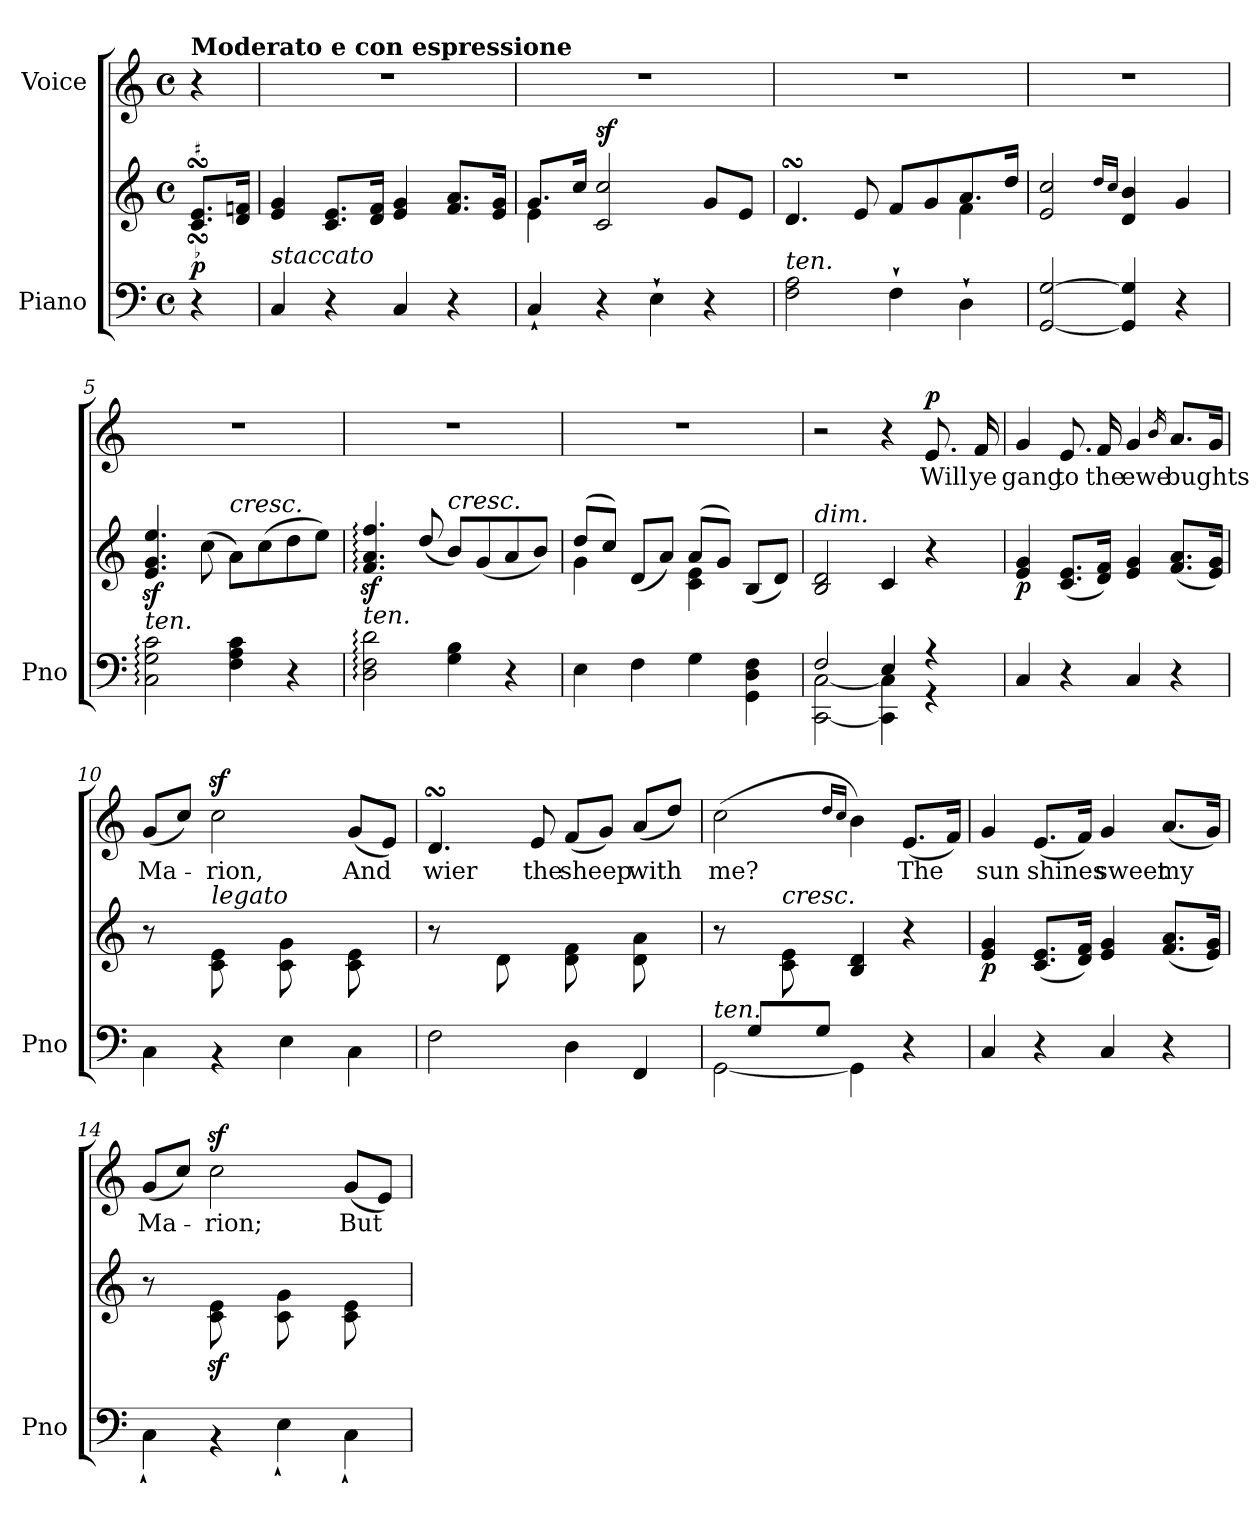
**kern	**kern	**dynam	**kern	**text	**dynam
*part2	*part2	*part2	*part1	*part1	*part1
*staff3	*staff2	*staff2/3	*staff1	*staff1	*staff1
*I"Piano	*	*	*I"Voice	*	*
*I'Pno	*	*	*	*	*
*clefF4	*clefG2	*	*clefG2	*	*
*k[]	*k[]	*	*k[]	*	*
*M4/4	*M4/4	*	*M4/4	*	*
*met(c)	*met(c)	*	*met(c)	*	*
=	=	=	=	=	=
!	!	!	!LO:TX:a:B:t=Moderato e con espressione	!	!
!	!	!LO:DY:b	!	!	!
4r	8.c/sSSS 8.e/sSSSL	p	4r	.	.
.	16d/ 16f/Jk	.	.	.	.
=1	=1	=1	=1	=1	=1
!LO:TX:i:t=staccato	!	!	!	!	!
4C/	4e/ 4g/	.	1r	.	.
4r	8.c/ 8.e/L	.	.	.	.
.	16d/ 16f/Jk	.	.	.	.
4C/	4e/ 4g/	.	.	.	.
4r	8.f/ 8.a/L	.	.	.	.
.	16e/ 16g/Jk	.	.	.	.
=2	=2	=2	=2	=2	=2
*	*^	*	*	*	*
4C`/	8.g/L	4e\	.	1r	.	.
.	16cc/Jk	.	.	.	.	.
!	!	!	!LO:DY:a	!	!	!
4r	2c/ 2cc/	4ryy	sf	.	.	.
4E`<\	.	2ryy	.	.	.	.
4r	8g/L	.	.	.	.	.
.	8e/J	.	.	.	.	.
=3	=3	=3	=3	=3	=3	=3
!LO:TX:i:t=ten.	!	!	!	!	!	!
2F\ 2A\	4.dsSSS/	2ryy	.	1r	.	.
.	8e/	.	.	.	.	.
4F`<\	8f/L	4ryy	.	.	.	.
.	8g/	.	.	.	.	.
4D`<\	8.a/	4f\	.	.	.	.
.	16dd/Jk	.	.	.	.	.
*	*v	*v	*	*	*	*
=4	=4	=4	=4	=4	=4
[2GG/ [2G/	2e/ 2cc/	.	1r	.	.
.	16qdd/LL	.	.	.	.
.	16qcc/JJ	.	.	.	.
4GG/] 4G/]	4d/ 4b/	.	.	.	.
4r	4g/	.	.	.	.
=5	=5	=5	=5	=5	=5
!LO:TX:i:t=ten.	!	!	!	!	!
2C\:: 2G\:: 2c\::	4.e/z> 4.g/z> 4.ee/z>	.	1r	.	.
.	(8cc\	.	.	.	.
!	!LO:TX:a:i:t=cresc.	!	!	!	!
4F\ 4A\ 4c\	8a\L)	.	.	.	.
.	(8cc\	.	.	.	.
4r	8dd\	.	.	.	.
.	8ee\J)	.	.	.	.
=6	=6	=6	=6	=6	=6
!LO:TX:i:t=ten.	!	!	!	!	!
2D\: 2F\: 2d\:	4.f/z>:: 4.a/z>:: 4.ff/z>::	.	1r	.	.
.	(8dd/	.	.	.	.
!	!LO:TX:a:i:t=cresc.	!	!	!	!
4G\ 4B\	8b/L)	.	.	.	.
.	(8g/	.	.	.	.
4r	8a/	.	.	.	.
.	8b/J)	.	.	.	.
=7	=7	=7	=7	=7	=7
*	*^	*	*	*	*
4E\	(8dd/L	4g\	.	1r	.	.
.	8cc/J)	.	.	.	.	.
4F\	(8d/L	4ryy	.	.	.	.
.	8a/J)	.	.	.	.	.
4G\	(8a/L	4c\ 4e\	.	.	.	.
.	8g/J)	.	.	.	.	.
4GG\ 4D\ 4F\	(8B/L	4ryy	.	.	.	.
.	8d/J)	.	.	.	.	.
*	*v	*v	*	*	*	*
=8	=8	=8	=8	=8	=8
*^	*	*	*	*	*
!	!	!LO:TX:a:i:t=dim.	!	!	!	!
2F/	[>2CC\ [>2C\	2B/ 2d/	.	2r	.	.
4E/	4CC\] 4C\]	4c/	.	4r	.	.
!	!	!	!	!	!	!LO:DY:a
4r	4r	4r	.	8.e/	Will	p
.	.	.	.	16f/	ye	.
*v	*v	*	*	*	*	*
=9	=9	=9	=9	=9	=9
!	!	!LO:DY:b	!	!	!
4C/	4e/ 4g/	p	4g/	gang	.
4r	(8.c/ 8.e/L	.	8.e/	to	.
.	16d/ 16f/Jk)	.	16f/	the	.
4C/	4e/ 4g/	.	4g/	ewe	.
.	.	.	16qb/	.	.
4r	(8.f/ 8.a/L	.	8.a/L	bughts	.
.	16e/ 16g/Jk)	.	16g/Jk	.	.
=10	=10	=10	=10	=10	=10
*^	*	*	*	*	*
8ryy	4C\	8r	.	(>8g/L	Ma-	.
8G/L	.	8ryy	.	8cc/J)	.	.
!	!	!LO:TX:i:t=legato	!	!	!	!
8ryy	4r	8c\ 8e\	.	2ccz>\	-rion,	.
8G/J	.	8ryy	.	.	.	.
8ryy	4E\	8c\ 8g\L	.	.	.	.
8G/	.	8ryy	.	.	.	.
8ryy	4C\	8c\ 8e\	.	(>8g/L	And	.
8G/J	.	8ryy	.	8e/J)	.	.
=11	=11	=11	=11	=11	=11	=11
8ryy	2F\	8r	.	4.dsSSS/	wier	.
8A/L	.	8ryy	.	.	.	.
8ryy	.	8d\	.	.	.	.
8A/J	.	8ryy	.	8e/	the	.
8ryy	4D\	8d\ 8f\L	.	(>8f/L	sheep	.
8A/	.	8ryy	.	8g/J)	.	.
8ryy	4FF/	8d\ 8a\	.	(>8a/L	with	.
8A/J	.	8ryy	.	8dd/J)	.	.
=12	=12	=12	=12	=12	=12	=12
!LO:TX:i:t=ten.	!	!	!	!	!	!
8ryy	[<2GG\	8r	.	(2cc\	me?	.
8G/L	.	8ryy	.	.	.	.
!	!	!LO:TX:a:i:t=cresc.	!	!	!	!
8ryy	.	8c\ 8e\	.	.	.	.
8G/J	.	8ryy	.	.	.	.
.	.	.	.	16qdd/LL	.	.
.	.	.	.	16qcc/JJ	.	.
2ryy	4GG\]	4B/ 4d/	.	4b\)	.	.
.	4r	4r	.	(8.e/L	The	.
.	.	.	.	16f/Jk)	.	.
*v	*v	*	*	*	*	*
=13	=13	=13	=13	=13	=13
!	!	!LO:DY:b	!	!	!
4C/	4e/ 4g/	p	4g/	sun	.
4r	(8.c/ 8.e/L	.	(8.e/L	shines	.
.	16d/ 16f/Jk)	.	16f/Jk)	.	.
4C/	4e/ 4g/	.	4g/	sweet	.
4r	(8.f/ 8.a/L	.	(8.a/L	my	.
.	16e/ 16g/Jk)	.	16g/Jk)	.	.
=14	=14	=14	=14	=14	=14
*^	*	*	*	*	*
8ryy	4C`<\	8r	.	(8g/L	Ma-	.
8G/L	.	8ryy	.	8cc/J)	.	.
8ryy	4r	8c\z> 8e\z>	.	2ccz>\	-rion;	.
8G/J	.	8ryy	.	.	.	.
8ryy	4E`<\	8c\ 8g\L	.	.	.	.
8G/	.	8ryy	.	.	.	.
8ryy	4C`<\	8c\ 8e\	.	(>8g/L	But	.
8G/J	.	8ryy	.	8e/J)	.	.
*v	*v	*	*	*	*	*
=	=	=	=	=	=
*-	*-	*-	*-	*-	*-
